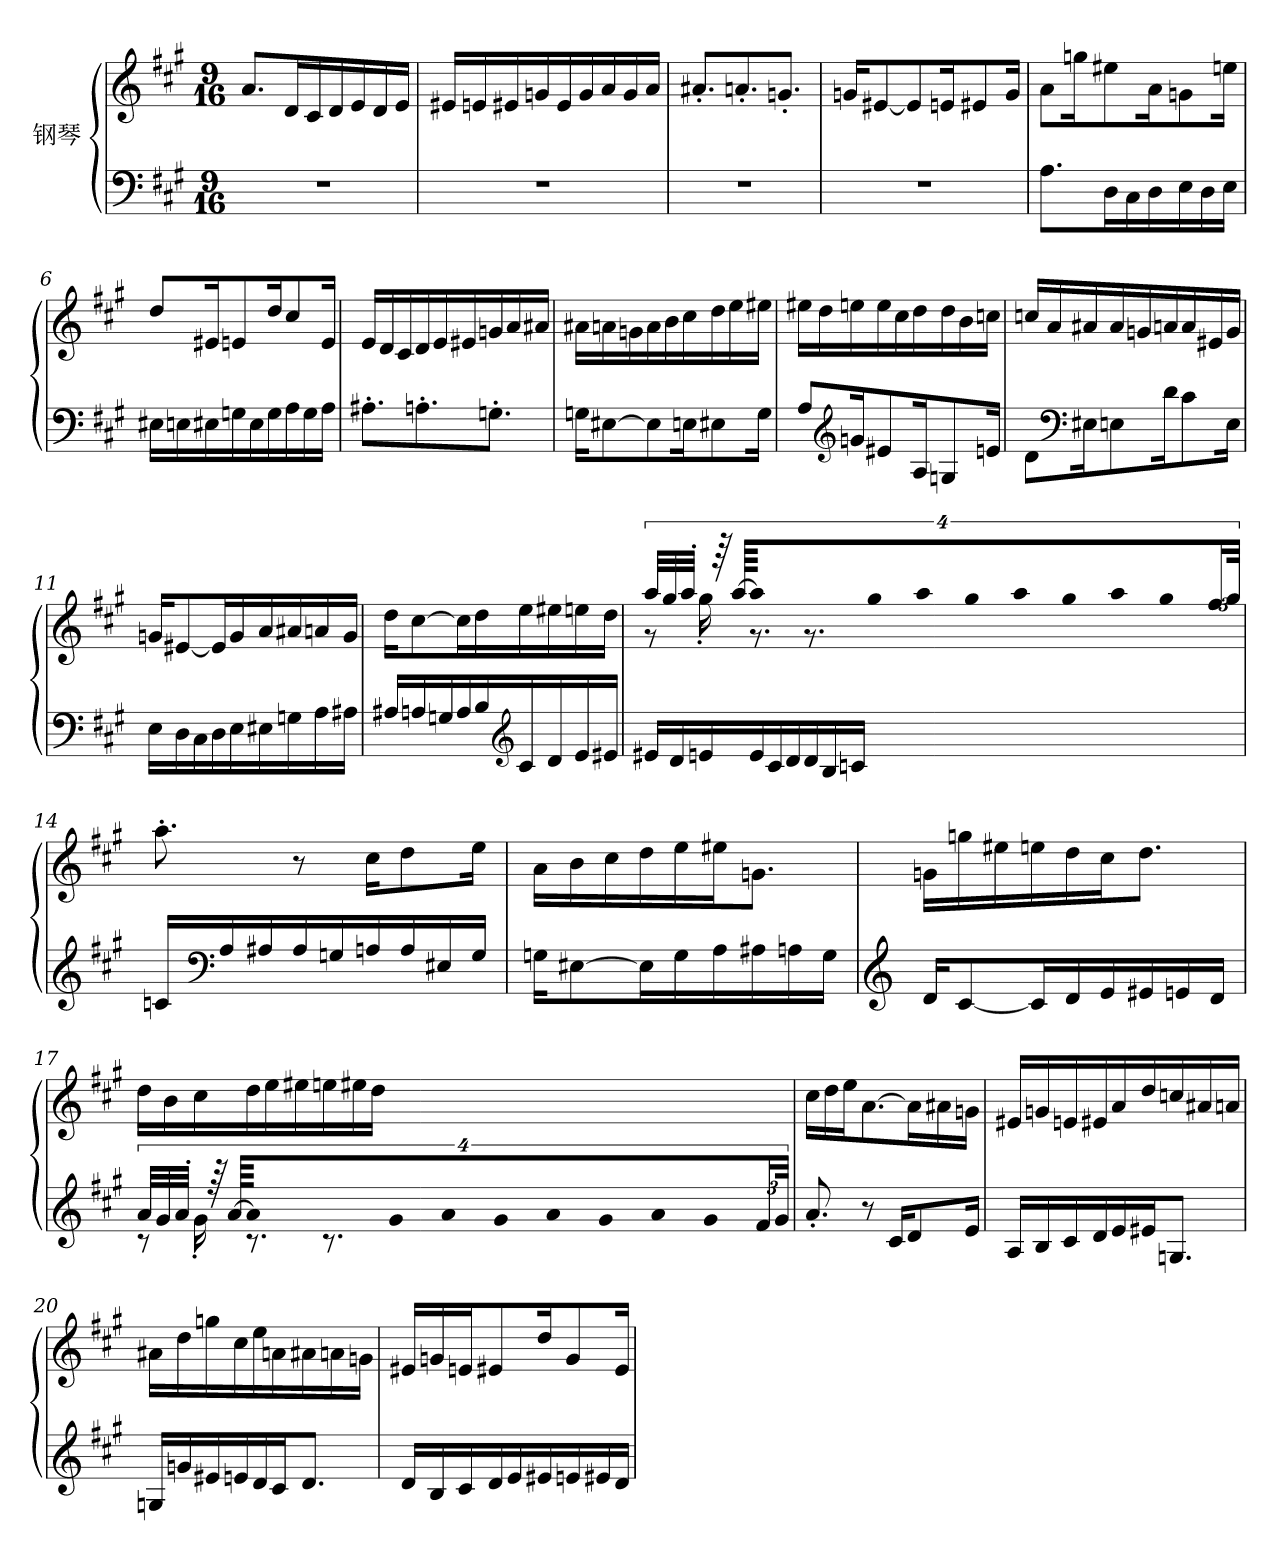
**kern	**kern
*part1	*part1
*staff2	*staff1
*I"钢琴	*
*clefF4	*clefG2
*k[f#c#g#]	*k[f#c#g#]
*M9/16	*M9/16
*MM90	*MM90
=1	=1
16%9r	8.a/L
.	16d/L
.	16c#/
.	16d/
.	16e/
.	16d/
.	16e/JJ
=2	=2
16%9r	16e#X/LL
.	16en/
.	16e#X/
.	16gn/
.	16e#/
.	16g/
.	16a/
.	16g/
.	16a/JJ
=3	=3
16%9r	8.a#X'/L
.	8.an'/
.	8.gn'/J
=4	=4
16%9r	16gn/KL
.	[8e#X/
.	8e#/]
.	16en/K
.	8e#X/
.	16g/Jk
!!LO:LB:g=z
=5	=5
8.A\L	8a\L
.	16ggn\K
16D\L	8ee#X\
16C#\	.
16D\	16a\K
16E\	8gn\
16D\	.
16E\JJ	16een\Jk
=6	=6
16E#X\LL	8dd/L
16En\	.
16E#X\	16e#X/K
16Gn\	8en/
16E#\	.
16G\	16dd/K
16A\	8cc#/
16G\	.
16A\JJ	16e/Jk
=7	=7
8.A#X'\L	16e/LL
.	16d/
.	16c#/
8.An'\	16d/
.	16e/
.	16e#X/
8.Gn'\J	16gn/
.	16a/
.	16a#X/JJ
!!LO:LB:g=z
=8	=8
16Gn\KL	16a#X\LL
[8E#X\	16an\
.	16gn\
8E#\]	16a\
.	16b\
16En\K	16cc#\
8E#X\	16dd\
.	16ee\
16G\Jk	16ee#X\JJ
=9	=9
8A/L	16ee#X\LL
.	16dd\
*clefG2	*
16gn/K	16een\
8e#X/	16ee\
.	16cc#\
16A/K	16dd\
8Gn/	16dd\
.	16b\
16en/Jk	16ccn\JJ
=10	=10
8d\L	16ccn/LL
.	16a/
*clefF4	*
16E#X\K	16a#X/
8En\	16a#/
.	16gn/
16d\K	16an/
8c#\	16a/
.	16e#X/
16E\Jk	16g/JJ
!!LO:LB:g=z
=11	=11
16E\LL	16gn/KL
16D\	[8e#X/
16C#\	.
16D\	16e#/L]
16E\	16g/
16E#X\	16a/
16Gn\	16a#X/
16A\	16an/
16A#X\JJ	16g/JJ
=12	=12
16A#X/LL	16dd\KL
16An/	[8cc#\
16Gn/	.
16A/	16cc#\L]
16B/	16dd\
*clefG2	*
16c#/	16ee\
16d/	16ee#X\
16e/	16een\
16e#X/JJ	16dd\JJ
!!LO:LB:g=z
=13	=13
*	*^
16e#X/LL	64%3aa/LL	8r
.	64%3gg#/	.
16d/	.	.
.	64%3aa'/JJ	.
16en/	.	16gg#'\
.	128%3r	.
.	[128%3aa/LLL	.
16e/	32aa/]	8.r
.	32gg#/	.
16c#/	32aa/J	.
.	16gg#/	.
16d/	.	.
.	32aa/L	.
16d/	32gg#/J	8.r
.	16aa/	.
16B/	.	.
.	32gg#/K	.
*	*Xbrackettup	*
16cn/JJ	24ff#/	.
.	48gg#/JJk	.
*	*v	*v
=14	=14
16cn/LL	8.aa'\
*clefF4	*
16A/	.
16A#X/	.
16A#/	8r
16Gn/	.
16An/	16cc#\KL
16A/	8dd\
16E#X/	.
16G/JJ	16ee\Jk
=15	=15
16Gn\KL	16a\LL
[8E#X\	16b\
.	16cc#\
16E#\L]	16dd\
16G\	16ee\
16A\	16ee#X\J
16A#X\	8.gn\J
16An\	.
16G\JJ	.
!!LO:LB:g=z
=16	=16
*clefG2	*
16d/KL	16gn\LL
[8c#/	16ggn\
.	16ee#X\
16c#/L]	16een\
16d/	16dd\
16e/	16cc#\J
16e#X/	8.dd\J
16en/	.
16d/JJ	.
=17	=17
*^	*
64%3a/LL	8r	16dd\LL
64%3g#/	.	.
.	.	16b\
64%3a'/JJ	.	.
.	16g#'\	16cc#\
128%3r	.	.
[128%3a/LLL	.	.
32a/]	8.r	16dd\
32g#/	.	.
32a/J	.	16ee\
16g#/	.	.
.	.	16ee#X\
32a/L	.	.
32g#/J	8.r	16een\
16a/	.	.
.	.	16ee#X\
32g#/K	.	.
*Xbrackettup	*	*
24f#/	.	16dd\JJ
48g#/JJk	.	.
*v	*v	*
=18	=18
8.a'/	16cc#\LL
.	16dd\
.	16ee\J
8r	[8.a\
16c#/KL	.
8d/	16a\L]
.	16a#X\
16e/Jk	16gn\JJ
!!LO:PB:g=z
=19	=19
16A/LL	16e#X/LL
16B/	16gn/
16c#/	16en/
16d/	16e#X/
16e/	16a/
16e#X/J	16dd/
8.Gn/J	16ccn/
.	16a#X/
.	16an/JJ
=20	=20
16Gn/LL	16a#X\LL
16gn/	16dd\
16e#X/	16ggn\
16en/	16cc#\
16d/	16ee\
16c#/J	16an\
8.d/J	16a#X\
.	16an\
.	16gn\JJ
=21	=21
16d/LL	16e#X/LL
16B/	16gn/
16c#/	16en/J
16d/	8e#X/
16e/	.
16e#X/	16dd/K
16en/	8g/
16e#X/	.
16d/JJ	16e#/Jk
=	=
*-	*-
